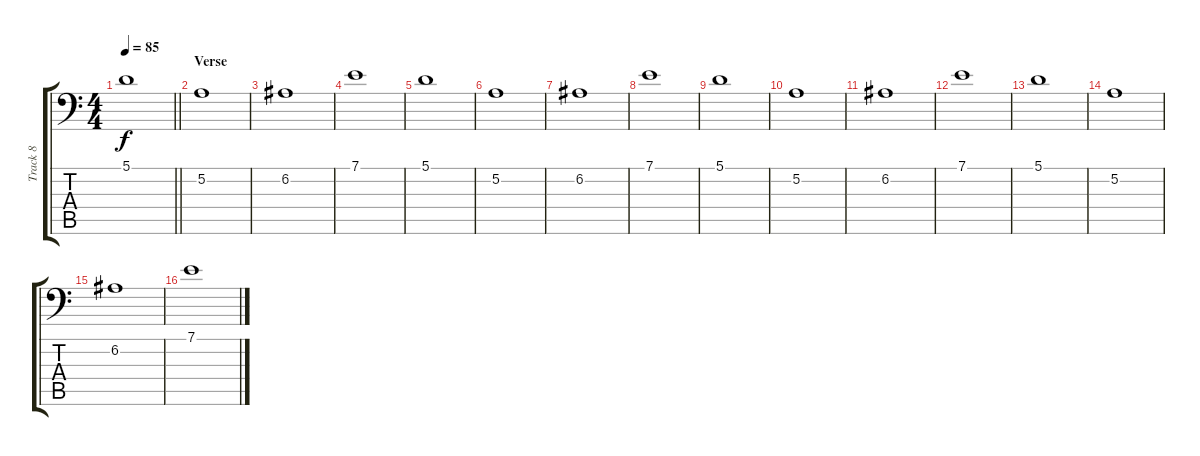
\track ("Track 8" "Track 8") {instrument pad5bowed}
\staff {score tabs}
\tuning (A3 E3 C3 G2 D2 A1) {hide}
\ts (4 4)
\tempo 85
\clef f4
\barLineRight lightlight
\ks c
5.1.1{dy f} |
\section ("" "Verse")
5.2.1 |
6.2.1 |
7.1.1 |
5.1.1 |
5.2.1 |
6.2.1 |
7.1.1 |
5.1.1 |
5.2.1 |
6.2.1 |
7.1.1 |
5.1.1 |
5.2.1 |
6.2.1 |
7.1.1
